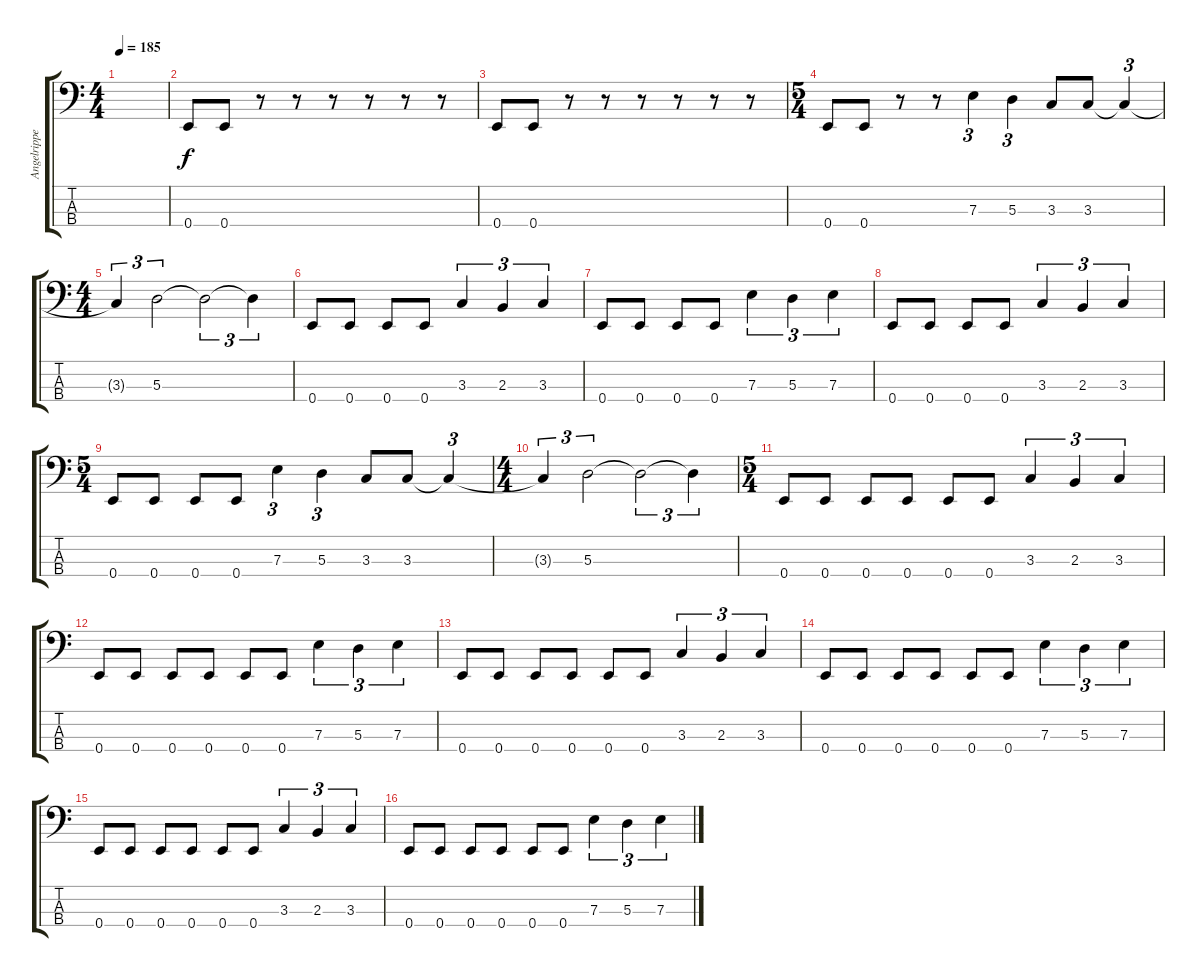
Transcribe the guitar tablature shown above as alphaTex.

\track ("Angelripper" "Angelrippe") {instrument electricbasspick}
\staff {score tabs}
\tuning (G2 D2 A1 E1) {hide}
\ts (4 4)
\tempo 185
\clef f4
\ks c
|
0.4.8 0.4.8 r.8 r.8 r.8 r.8 r.8 r.8 |
0.4.8 0.4.8 r.8 r.8 r.8 r.8 r.8 r.8 |
\ts (5 4)
0.4.8 0.4.8 r.8 r.8 7.3.4{tu (3 2)} 5.3.4{tu (3 2)} 3.3.8 3.3.8 3.3{t}.4{tu (3 2)} |
\ts (4 4)
3.3{t}.4{tu (3 2)} 5.3.2{tu (3 2)} 5.3{t}.2{tu (3 2)} 5.3{t}.4{tu (3 2)} |
0.4.8 0.4.8 0.4.8 0.4.8 3.3.4{tu (3 2)} 2.3.4{tu (3 2)} 3.3.4{tu (3 2)} |
0.4.8 0.4.8 0.4.8 0.4.8 7.3.4{tu (3 2)} 5.3.4{tu (3 2)} 7.3.4{tu (3 2)} |
0.4.8 0.4.8 0.4.8 0.4.8 3.3.4{tu (3 2)} 2.3.4{tu (3 2)} 3.3.4{tu (3 2)} |
\ts (5 4)
0.4.8 0.4.8 0.4.8 0.4.8 7.3.4{tu (3 2)} 5.3.4{tu (3 2)} 3.3.8 3.3.8 3.3{t}.4{tu (3 2)} |
\ts (4 4)
3.3{t}.4{tu (3 2)} 5.3.2{tu (3 2)} 5.3{t}.2{tu (3 2)} 5.3{t}.4{tu (3 2)} |
\ts (5 4)
0.4.8 0.4.8 0.4.8 0.4.8 0.4.8 0.4.8 3.3.4{tu (3 2)} 2.3.4{tu (3 2)} 3.3.4{tu (3 2)} |
0.4.8 0.4.8 0.4.8 0.4.8 0.4.8 0.4.8 7.3.4{tu (3 2)} 5.3.4{tu (3 2)} 7.3.4{tu (3 2)} |
0.4.8 0.4.8 0.4.8 0.4.8 0.4.8 0.4.8 3.3.4{tu (3 2)} 2.3.4{tu (3 2)} 3.3.4{tu (3 2)} |
0.4.8 0.4.8 0.4.8 0.4.8 0.4.8 0.4.8 7.3.4{tu (3 2)} 5.3.4{tu (3 2)} 7.3.4{tu (3 2)} |
0.4.8 0.4.8 0.4.8 0.4.8 0.4.8 0.4.8 3.3.4{tu (3 2)} 2.3.4{tu (3 2)} 3.3.4{tu (3 2)} |
0.4.8 0.4.8 0.4.8 0.4.8 0.4.8 0.4.8 7.3.4{tu (3 2)} 5.3.4{tu (3 2)} 7.3.4{tu (3 2)}
